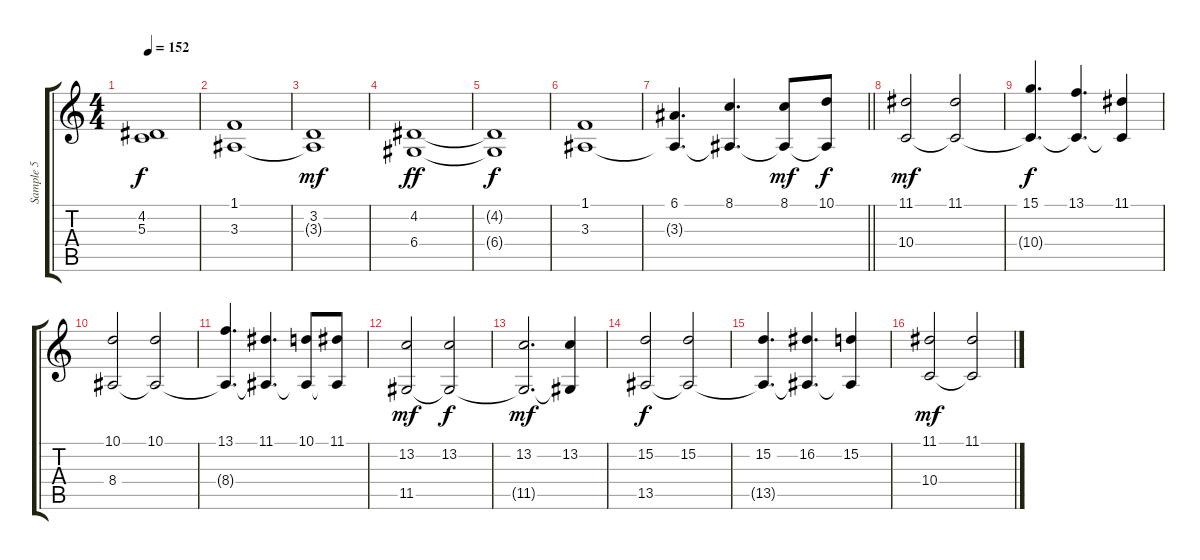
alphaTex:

\track ("Sample 5" "Sample 5") {instrument stringensemble1}
\staff {score tabs}
\tuning (E4 B3 G3 D3 A2 E2) {hide}
\ts (4 4)
\tempo 152
\clef g2
\ks c
(4.2{t} 5.3{t}).1{dy f} |
(1.1 3.3).1 |
(3.2 3.3{t}).1{dy mf} |
(4.2 6.4).1{dy ff} |
(4.2{t} 6.4{t}).1{dy f} |
(1.1 3.3).1 |
\barLineRight lightlight
(6.1 3.3{t}).4{d} (8.1 3.3{t}).4{d} (8.1 3.3{t}).8{dy mf} (10.1 3.3{t}).8{dy f} |
\section ("" " ")
(11.1 10.4).2{dy mf} (11.1 10.4{t}).2 |
(15.1 10.4{t}).4{d dy f} (13.1 10.4{t}).4{d} (11.1 10.4{t}).4 |
(10.1 8.4).2 (10.1 8.4{t}).2 |
(13.1 8.4{t}).4{d} (11.1 8.4{t}).4{d} (10.1 8.4{t}).8 (11.1 8.4{t}).8 |
(13.2 11.5).2{dy mf} (13.2 11.5{t}).2{dy f} |
(13.2 11.5{t}).2{d dy mf} (13.2 11.5{t}).4 |
(15.2 13.5).2{dy f} (15.2 13.5{t}).2 |
(15.2 13.5{t}).4{d} (16.2 13.5{t}).4{d} (15.2 13.5{t}).4 |
(11.1 10.4).2{dy mf} (11.1 10.4{t}).2
